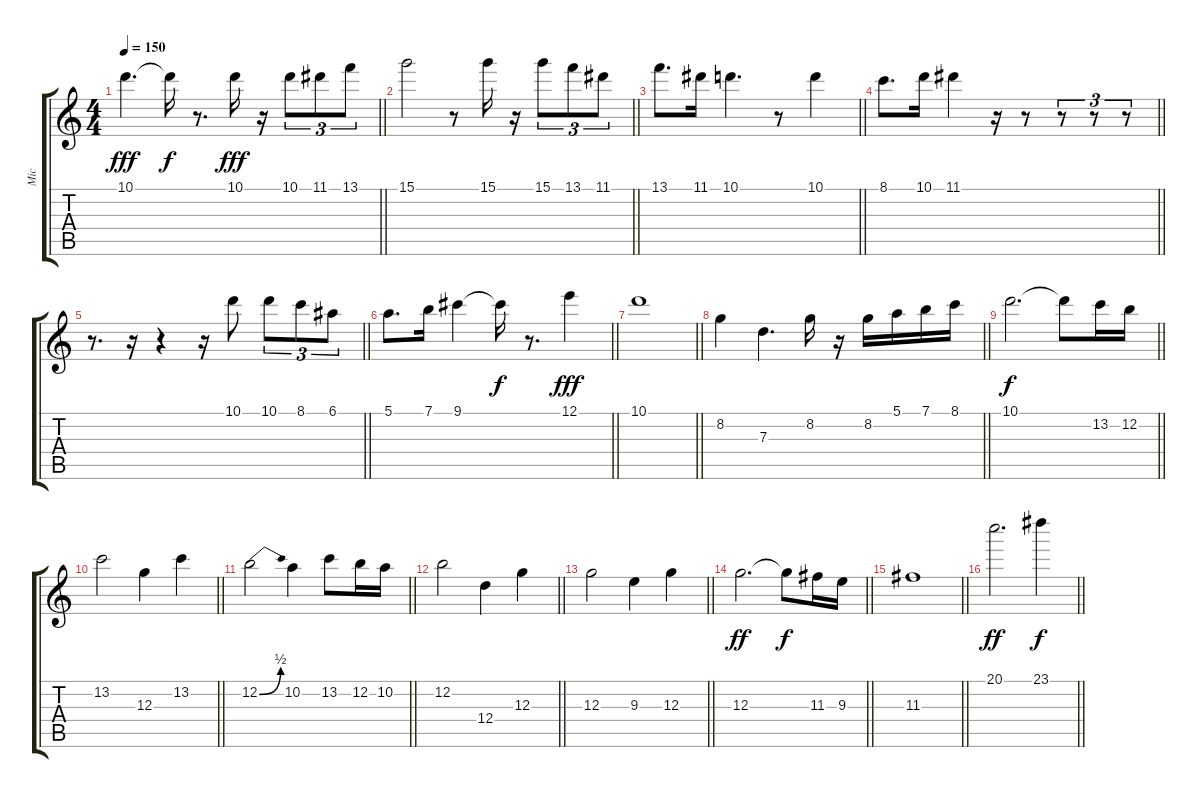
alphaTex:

\track ("Mic" "Mic") {instrument distortionguitar}
\staff {score tabs}
\tuning (E4 B3 G3 D3 A2 E2) {hide}
\ts (4 4)
\tempo 150
\clef g2
\barLineRight lightlight
\ks c
10.1.4{d dy fff} 10.1{t}.16{dy f} r.8{d} 10.1.16{dy fff} r.16 10.1.8{tu (3 2)} 11.1.8{tu (3 2)} 13.1.8{tu (3 2)} |
\barLineRight lightlight
15.1.2 r.8 15.1.16 r.16 15.1.8{tu (3 2)} 13.1.8{tu (3 2)} 11.1.8{tu (3 2)} |
\barLineRight lightlight
13.1.8{d} 11.1.16 10.1.4{d} r.8 10.1.4 |
\barLineRight lightlight
8.1.8{d} 10.1.16 11.1.4 r.16 r.8 r.8{tu (3 2)} r.8{tu (3 2)} r.8{tu (3 2)} |
\barLineRight lightlight
r.8{d} r.16 r.4 r.16 10.1.8 10.1.8{tu (3 2)} 8.1.8{tu (3 2)} 6.1.8{tu (3 2)} |
\barLineRight lightlight
5.1.8{d} 7.1.16 9.1.4 9.1{t}.16{dy f} r.8{d} 12.1.4{dy fff} |
\barLineRight lightlight
10.1.1 |
\barLineRight lightlight
8.2.4 7.3.4{d} 8.2.16 r.16 8.2.16 5.1.16 7.1.16 8.1.16 |
\barLineRight lightlight
10.1.2{d dy f} 10.1{t}.8 13.2.16 12.2.16 |
\barLineRight lightlight
13.2.2 12.3.4 13.2.4 |
\barLineRight lightlight
12.2{be (bend 0 0 60 2)}.2 10.2.4 13.2.8 12.2.16 10.2.16 |
\barLineRight lightlight
12.2.2 12.4.4{volume 12} 12.3.4 |
\barLineRight lightlight
12.3.2 9.3.4 12.3.4 |
\barLineRight lightlight
12.3.2{d dy ff} 12.3{t}.8{dy f volume 12} 11.3.16 9.3.16 |
\barLineRight lightlight
11.3.1 |
\barLineRight lightlight
20.1.2{d dy ff} 23.1.4{dy f volume 12}
